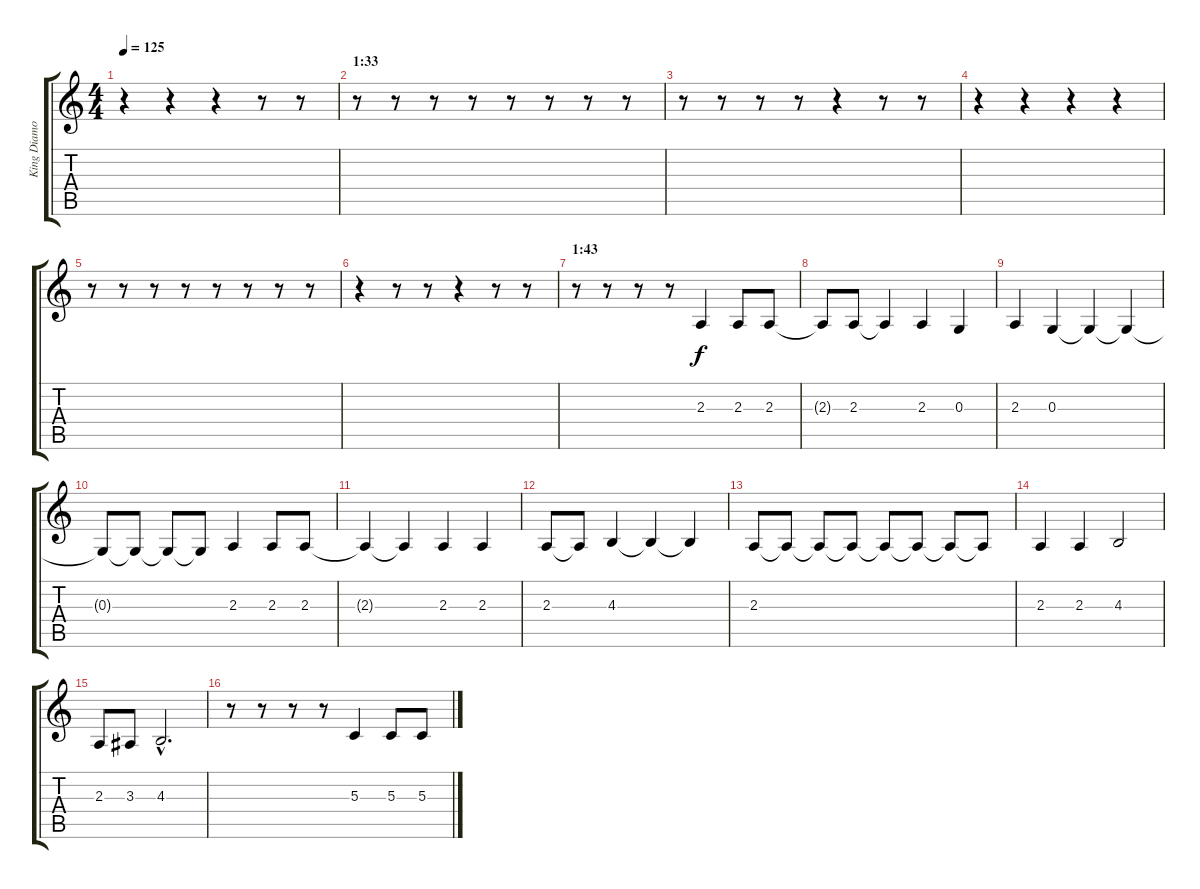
\track ("King Diamond (Vocals)" "King Diamo") {instrument stringensemble1}
\staff {score tabs}
\tuning (E4 B3 G3 D3 A2 E2) {hide}
\ts (4 4)
\tempo 125
\clef g2
\ks c
r.4{dy f} r.4 r.4 r.8 r.8 |
\section ("" "1:33")
r.8 r.8 r.8 r.8 r.8 r.8 r.8 r.8 |
r.8 r.8 r.8 r.8 r.4 r.8 r.8 |
r.4 r.4 r.4 r.4 |
r.8 r.8 r.8 r.8 r.8 r.8 r.8 r.8 |
r.4 r.8 r.8 r.4 r.8 r.8 |
\section ("" "1:43")
r.8 r.8 r.8 r.8 2.3.4 2.3.8 2.3.8 |
2.3{t}.8 2.3.8 2.3{t}.4 2.3.4 0.3.4 |
2.3.4 0.3.4 0.3{t}.4 0.3{t}.4 |
0.3{t}.8 0.3{t}.8 0.3{t}.8 0.3{t}.8 2.3.4 2.3.8 2.3.8 |
2.3{t}.4 2.3{t}.4 2.3.4 2.3.4 |
2.3.8 2.3{t}.8 4.3.4 4.3{t}.4 4.3{t}.4 |
2.3.8 2.3{t}.8 2.3{t}.8 2.3{t}.8 2.3{t}.8 2.3{t}.8 2.3{t}.8 2.3{t}.8 |
2.3.4 2.3.4 4.3.2 |
2.3.8 3.3.8 4.3{hac}.2{d} |
r.8 r.8 r.8 r.8 5.3.4 5.3.8 5.3.8
